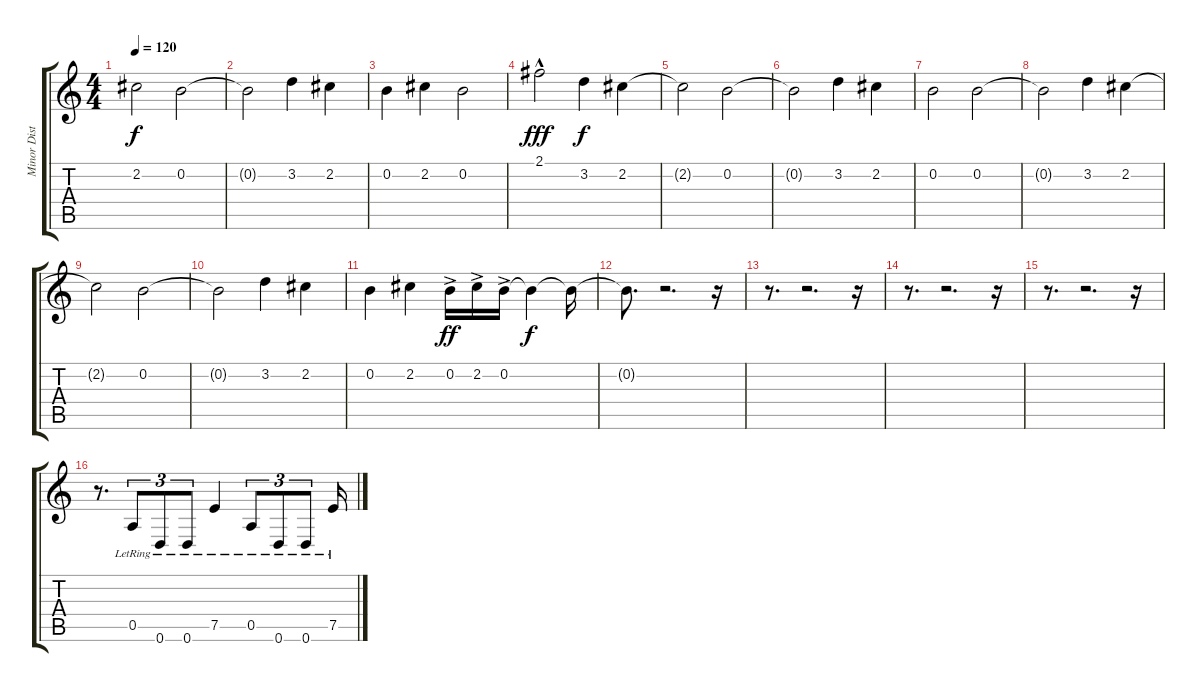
\track ("Minor Distortion (some sections)" "Minor Dist") {instrument distortionguitar}
\staff {score tabs}
\tuning (E4 B3 G3 D3 A2 D2) {hide}
\ts (4 4)
\tempo 120
\clef g2
\ks c
2.2{t}.2{dy f} 0.2.2 |
0.2{t}.2 3.2.4 2.2.4 |
0.2.4 2.2.4 0.2.2 |
2.1{hac}.2{dy fff} 3.2.4{dy f} 2.2.4 |
2.2{t}.2 0.2.2 |
0.2{t}.2 3.2.4 2.2.4 |
0.2.2 0.2.2 |
0.2{t}.2 3.2.4 2.2.4 |
2.2{t}.2 0.2.2 |
0.2{t}.2 3.2.4 2.2.4 |
0.2.4 2.2.4 0.2{ac}.16{dy ff} 2.2{ac}.16 0.2{ac}.16 0.2{t}.4{dy f} 0.2{t}.16 |
0.2{t}.8{d} r.2{d} r.16 |
r.8{d} r.2{d} r.16 |
r.8{d} r.2{d} r.16 |
r.8{d} r.2{d} r.16 |
r.8{d} 0.5{lr}.8{tu (3 2)} 0.6{lr}.8{tu (3 2)} 0.6{lr}.8{tu (3 2)} 7.5{lr}.4 0.5{lr}.8{tu (3 2)} 0.6{lr}.8{tu (3 2)} 0.6{lr}.8{tu (3 2)} 7.5{lr}.16
